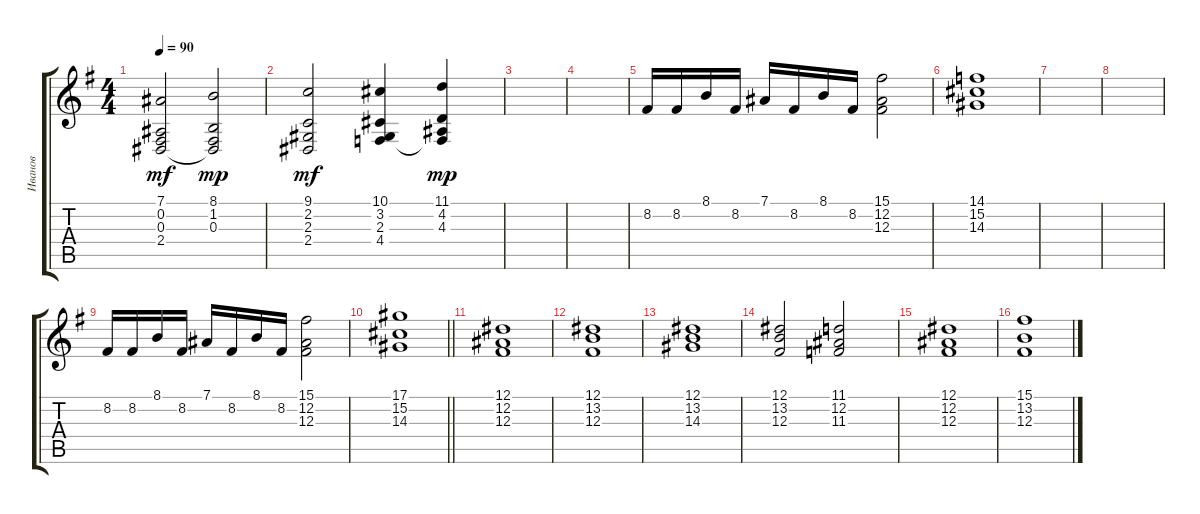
\track ("Иванов" "Иванов") {instrument stringensemble1}
\staff {score tabs}
\tuning (Eb4 Bb3 Gb3 Db3 Ab2 Eb2) {hide}
\ts (4 4)
\tempo 90
\clef g2
\ks eminor
(7.1 0.2 0.3 2.4).2{dy mf} (8.1 1.2 0.3 2.4{t}).2{dy mp} |
(9.1 2.2 2.3 2.4).2{dy mf} (10.1 3.2 2.3 4.4).4 (11.1 4.2 4.3 4.4{t}).4{dy mp} |
|
|
8.2.16{instrument churchorgan} 8.2.16 8.1.16 8.2.16 7.1.16 8.2.16 8.1.16 8.2.16 (15.1 12.2 12.3).2 |
(14.1 15.2 14.3).1 |
|
|
8.2.16{instrument churchorgan} 8.2.16 8.1.16 8.2.16 7.1.16 8.2.16 8.1.16 8.2.16 (15.1 12.2 12.3).2 |
\barLineRight lightlight
(17.1 15.2 14.3).1 |
(12.1 12.2 12.3).1{instrument stringensemble1} |
(12.1 13.2 12.3).1 |
(12.1 13.2 14.3).1 |
(12.1 13.2 12.3).2 (11.1 12.2 11.3).2 |
(12.1 12.2 12.3).1 |
(15.1 13.2 12.3).1
